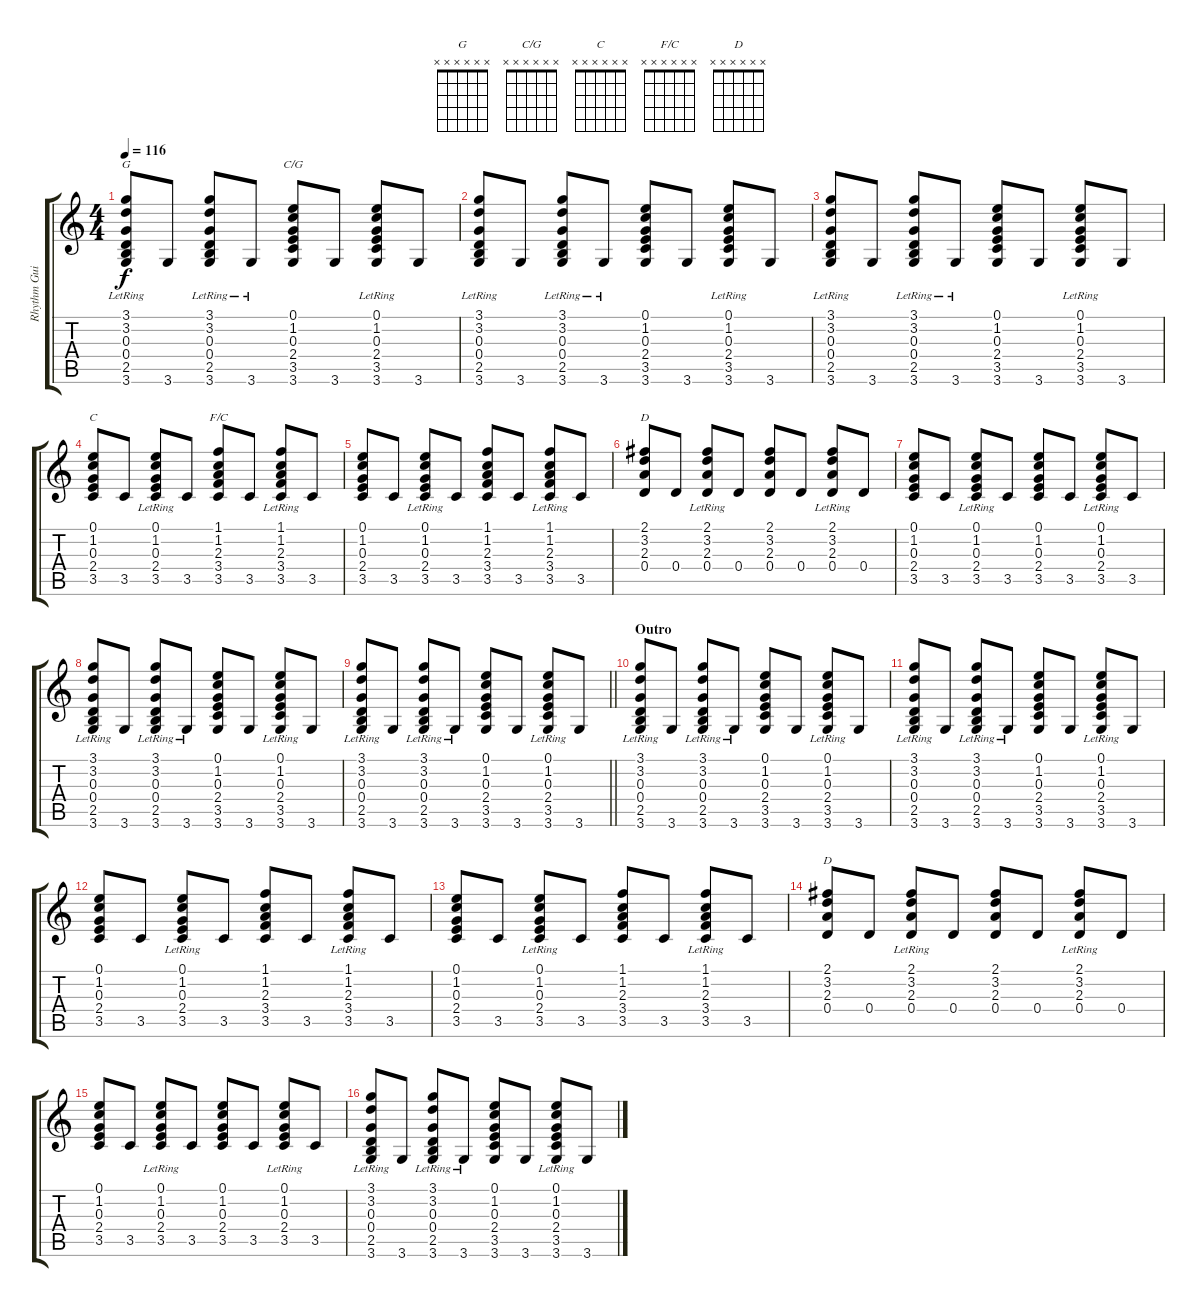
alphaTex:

\track ("Rhythm Guitar" "Rhythm Gui") {instrument acousticguitarsteel}
\staff {score tabs}
\tuning (E4 B3 G3 D3 A2 E2) {hide}
\chord ("G" x x x x x x)
\chord ("C/G" x x x x x x)
\chord ("C" x x x x x x)
\chord ("F/C" x x x x x x)
\chord ("D" 2 3 2 0 x x) {barre 2}
\chord ("D" x x x x x x)
\ts (4 4)
\tempo 116
\clef g2
\ks c
(3.1 3.2 0.3 0.4 2.5 3.6{lr}).8{ch "G" dy f} 3.6.8 (3.1 3.2{lr} 0.3{lr} 0.4 2.5 3.6).8 3.6{lr}.8 (0.1 1.2 0.3 2.4 3.5 3.6).8{ch "C/G"} 3.6.8 (0.1 1.2{lr} 0.3{lr} 2.4 3.5 3.6).8 3.6.8 |
(3.1 3.2 0.3 0.4 2.5 3.6{lr}).8 3.6.8 (3.1 3.2{lr} 0.3{lr} 0.4 2.5 3.6).8 3.6{lr}.8 (0.1 1.2 0.3 2.4 3.5 3.6).8 3.6.8 (0.1 1.2{lr} 0.3{lr} 2.4 3.5 3.6).8 3.6.8 |
(3.1 3.2 0.3 0.4 2.5 3.6{lr}).8 3.6.8 (3.1 3.2{lr} 0.3{lr} 0.4 2.5 3.6).8 3.6{lr}.8 (0.1 1.2 0.3 2.4 3.5 3.6).8 3.6.8 (0.1 1.2{lr} 0.3{lr} 2.4 3.5 3.6).8 3.6.8 |
(0.1 1.2 0.3 2.4 3.5).8{ch "C"} 3.5.8 (0.1 1.2{lr} 0.3{lr} 2.4 3.5).8 3.5.8 (1.1 1.2 2.3 3.4 3.5).8{ch "F/C"} 3.5.8 (1.1 1.2{lr} 2.3{lr} 3.4 3.5).8 3.5.8 |
(0.1 1.2 0.3 2.4 3.5).8 3.5.8 (0.1 1.2{lr} 0.3{lr} 2.4 3.5).8 3.5.8 (1.1 1.2 2.3 3.4 3.5).8 3.5.8 (1.1 1.2{lr} 2.3{lr} 3.4 3.5).8 3.5.8 |
(2.1 3.2 2.3 0.4).8{ch "D"} 0.4.8 (2.1 3.2{lr} 2.3{lr} 0.4).8 0.4.8 (2.1 3.2 2.3 0.4).8 0.4.8 (2.1 3.2{lr} 2.3{lr} 0.4).8 0.4.8 |
(0.1 1.2 0.3 2.4 3.5).8 3.5.8 (0.1 1.2{lr} 0.3{lr} 2.4 3.5).8 3.5.8 (0.1 1.2 0.3 2.4 3.5).8 3.5.8 (0.1 1.2{lr} 0.3{lr} 2.4 3.5).8 3.5.8 |
(3.1 3.2 0.3 0.4 2.5 3.6{lr}).8 3.6.8 (3.1 3.2{lr} 0.3{lr} 0.4 2.5 3.6).8 3.6{lr}.8 (0.1 1.2 0.3 2.4 3.5 3.6).8 3.6.8 (0.1 1.2{lr} 0.3{lr} 2.4 3.5 3.6).8 3.6.8 |
\barLineRight lightlight
(3.1 3.2 0.3 0.4 2.5 3.6{lr}).8 3.6.8 (3.1 3.2{lr} 0.3{lr} 0.4 2.5 3.6).8 3.6{lr}.8 (0.1 1.2 0.3 2.4 3.5 3.6).8 3.6.8 (0.1 1.2{lr} 0.3{lr} 2.4 3.5 3.6).8 3.6.8 |
\section ("" "Outro")
(3.1 3.2 0.3 0.4 2.5 3.6{lr}).8 3.6.8 (3.1 3.2{lr} 0.3{lr} 0.4 2.5 3.6).8 3.6{lr}.8 (0.1 1.2 0.3 2.4 3.5 3.6).8 3.6.8 (0.1 1.2{lr} 0.3{lr} 2.4 3.5 3.6).8 3.6.8 |
(3.1 3.2 0.3 0.4 2.5 3.6{lr}).8 3.6.8 (3.1 3.2{lr} 0.3{lr} 0.4 2.5 3.6).8 3.6{lr}.8 (0.1 1.2 0.3 2.4 3.5 3.6).8 3.6.8 (0.1 1.2{lr} 0.3{lr} 2.4 3.5 3.6).8 3.6.8 |
(0.1 1.2 0.3 2.4 3.5).8 3.5.8 (0.1 1.2{lr} 0.3{lr} 2.4 3.5).8 3.5.8 (1.1 1.2 2.3 3.4 3.5).8 3.5.8 (1.1 1.2{lr} 2.3{lr} 3.4 3.5).8 3.5.8 |
(0.1 1.2 0.3 2.4 3.5).8 3.5.8 (0.1 1.2{lr} 0.3{lr} 2.4 3.5).8 3.5.8 (1.1 1.2 2.3 3.4 3.5).8 3.5.8 (1.1 1.2{lr} 2.3{lr} 3.4 3.5).8 3.5.8 |
(2.1 3.2 2.3 0.4).8{ch "D"} 0.4.8 (2.1 3.2{lr} 2.3{lr} 0.4).8 0.4.8 (2.1 3.2 2.3 0.4).8 0.4.8 (2.1 3.2{lr} 2.3{lr} 0.4).8 0.4.8 |
(0.1 1.2 0.3 2.4 3.5).8 3.5.8 (0.1 1.2{lr} 0.3{lr} 2.4 3.5).8 3.5.8 (0.1 1.2 0.3 2.4 3.5).8 3.5.8 (0.1 1.2{lr} 0.3{lr} 2.4 3.5).8 3.5.8 |
(3.1 3.2 0.3 0.4 2.5 3.6{lr}).8 3.6.8 (3.1 3.2{lr} 0.3{lr} 0.4 2.5 3.6).8 3.6{lr}.8 (0.1 1.2 0.3 2.4 3.5 3.6).8 3.6.8 (0.1 1.2{lr} 0.3{lr} 2.4 3.5 3.6).8 3.6.8
